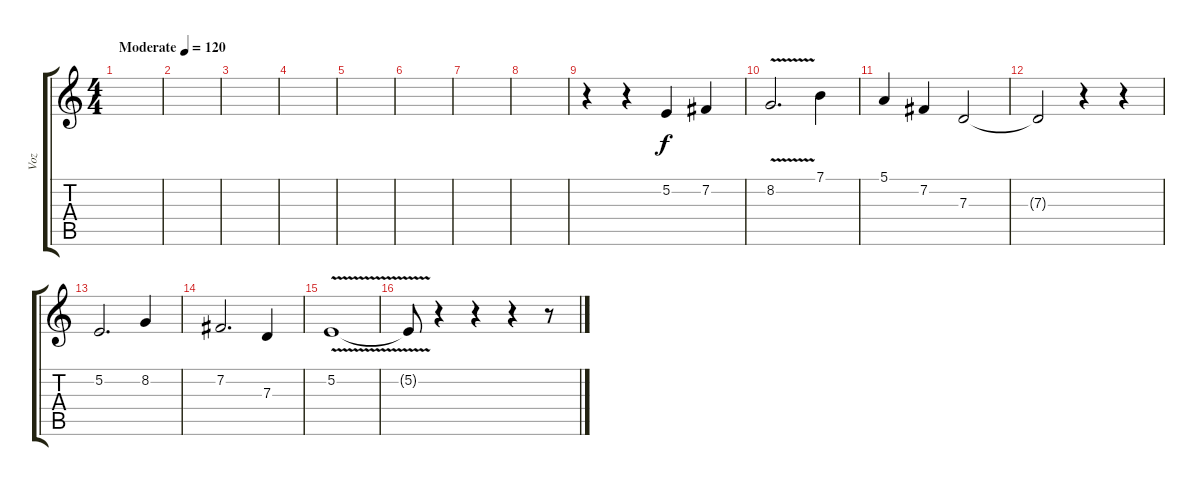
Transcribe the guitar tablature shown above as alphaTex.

\track ("Voz" "Voz") {instrument violin}
\staff {score tabs}
\tuning (E4 B3 G3 D3 A2 E2) {hide}
\ts (4 4)
\tempo (120 "Moderate")
\clef g2
\ks c
|
|
|
|
|
|
|
|
r.4 r.4 5.2.4 7.2.4 |
8.2{v}.2{d} 7.1.4 |
5.1.4 7.2.4 7.3.2 |
7.3{t}.2 r.4 r.4 |
5.2.2{d} 8.2.4 |
7.2.2{d} 7.3.4 |
5.2{v}.1 |
5.2{t}.8 r.4 r.4 r.4 r.8
